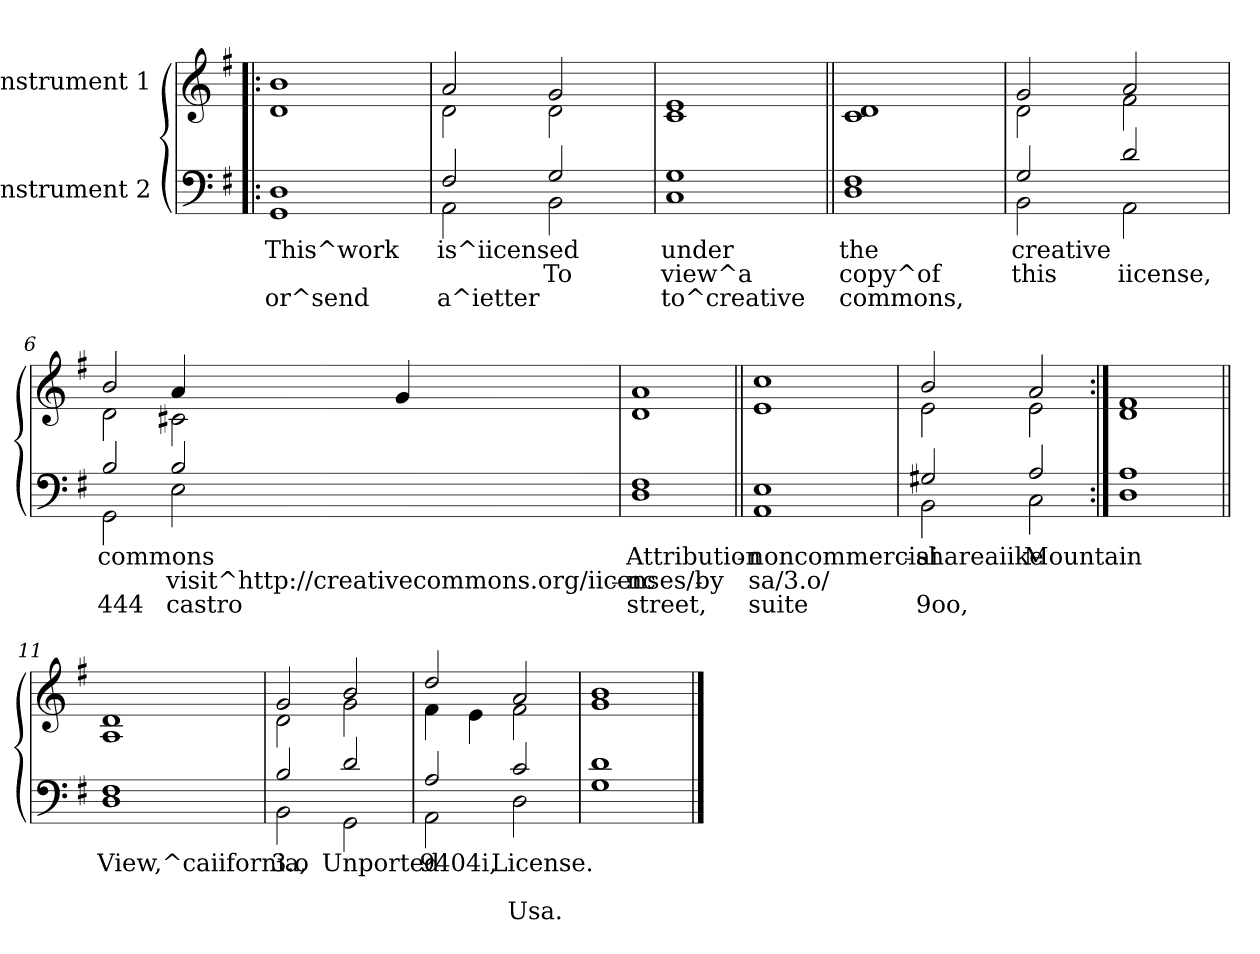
**kern	**text	**text	**text	**kern
*part2	*part2	*part2	*part2	*part1
*staff2	*staff2	*staff2	*staff2	*staff1
*I"Instrument 2	*	*	*	*I"Instrument 1
!!LO:PB:g=z
*stria5	*	*	*	*stria5
*clefF4	*	*	*	*clefG2
*k[f#]	*	*	*	*k[f#]
*G:	*	*	*	*G:
=1!|:	=1!|:	=1!|:	=1!|:	=1!|:
!	!LO:LY:b:rj	!	!LO:LY:b:rj	!
1D 1GG	This^work	.	or^send	1b 1d
=2	=2	=2	=2	=2
*^	*	*	*	*
!	!	!LO:LY:b:rj	!LO:LY:b:rj	!LO:LY:b:rj	!
*	*	*	*	*	*^
2F#/	2AA\	is^iicensed	.	a^ietter	2a/	2d\
!	!	!LO:LY:b:rj	!LO:LY:b:rj	!LO:LY:b:rj	!	!
2G/	2BB\	.	To	.	2g/	2d\
=3	=3	=3	=3	=3	=3	=3
!	!	!LO:LY:b:rj	!LO:LY:b:rj	!LO:LY:b:rj	!	!
*v	*v	*	*	*	*	*
*	*	*	*	*v	*v
1G 1C	under	view^a	to^creative	1e 1c
=4||	=4||	=4||	=4||	=4||
!	!LO:LY:b:rj	!LO:LY:b:rj	!LO:LY:b:rj	!
1F# 1D	the	copy^of	commons,	1d 1c
=5	=5	=5	=5	=5
*^	*	*	*	*
!	!	!LO:LY:b:rj	!LO:LY:b:rj	!	!
*	*	*	*	*	*^
2G/	2BB\	creative	this	.	2g/	2d\
!	!	!LO:LY:b:rj	!LO:LY:b:rj	!	!	!
2d/	2AA\	.	iicense,	.	2a/	2f#\
!!LO:LB:g=z	!!
=6	=6	=6	=6	=6	=6	=6
!	!	!LO:LY:b:rj	!LO:LY:b:rj	!LO:LY:b:rj	!	!
2B/	2GG\	commons	.	444	2b/	2d\
!	!	!LO:LY:b:rj	!LO:LY:b:rj	!LO:LY:b:rj	!	!
2B/	2E\	.	visit^http://creativecommons.org/iicenses/by-	-castro	4a/	2c#X\
.	.	.	.	.	4g/	.
*v	*v	*	*	*	*	*
*	*	*	*	*v	*v
=7	=7	=7	=7	=7
!	!LO:LY:b:rj	!LO:LY:b:rj	!LO:LY:b:rj	!
1F# 1D	Attribution-	-nc-	-street,	1a 1d
=8||	=8||	=8||	=8||	=8||
!	!LO:LY:b:rj	!LO:LY:b:rj	!LO:LY:b:rj	!
1E 1AA	noncommerciai-	-sa/3.o/	suite	1cc 1e
=9	=9	=9	=9	=9
*^	*	*	*	*
!	!	!LO:LY:b:rj	!	!LO:LY:b:rj	!
*	*	*	*	*	*^
2BB\	2G#X/	shareaiike	.	9oo,	2b/	2e\
!	!	!LO:LY:b:rj	!	!LO:LY:b:rj	!	!
2A/	2C\	Mountain	.	.	2a/	2e\
=10:|!	=10:|!	=10:|!	=10:|!	=10:|!	=10:|!	=10:|!
!	!	!LO:LY:b:rj	!	!	!	!
*v	*v	*	*	*	*	*
*	*	*	*	*v	*v
1A 1D	.	.	.	1f# 1d
!!LO:LB:g=z
=11||	=11||	=11||	=11||	=11||
!	!LO:LY:b:rj	!	!	!
1F# 1D	View,^caiifornia,	.	.	1d 1A
=12	=12	=12	=12	=12
*^	*	*	*	*
!	!	!LO:LY:b:rj	!	!	!
*	*	*	*	*	*^
2B/	2BB\	3.o	.	.	2g/	2d\
!	!	!LO:LY:b:rj	!	!	!	!
2d/	2GG\	Unported	.	.	2b/	2g\
=13	=13	=13	=13	=13	=13	=13
!	!	!LO:LY:b:rj	!	!LO:LY:b:rj	!	!
2A/	2AA\	9404i,	.	.	2dd/	4f#\
.	.	.	.	.	.	4e\
!	!	!LO:LY:b:rj	!	!LO:LY:b:rj	!	!
2c/	2D\	License.	.	Usa.	2a/	2f#\
=14	=14	=14	=14	=14	=14	=14
!	!	!LO:LY:b:rj	!	!	!	!
*v	*v	*	*	*	*	*
*	*	*	*	*v	*v
1d 1G	.	.	.	1b 1g
==	==	==	==	==
*-	*-	*-	*-	*-
